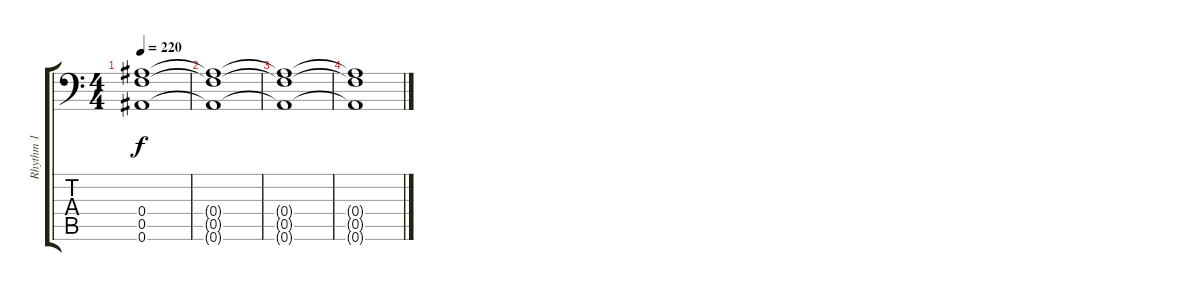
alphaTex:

\track ("Rhythm 1" "Rhythm 1") {instrument distortionguitar}
\staff {score tabs}
\tuning (C4 G3 Eb3 Bb2 F2 Bb1) {hide}
\ts (4 4)
\tempo 220
\clef f4
\ks c
(0.4{t} 0.5{t} 0.6{t}).1{dy f} |
(0.4{t} 0.5{t} 0.6{t}).1 |
(0.4{t} 0.5{t} 0.6{t}).1 |
(0.4{t} 0.5{t} 0.6{t}).1
